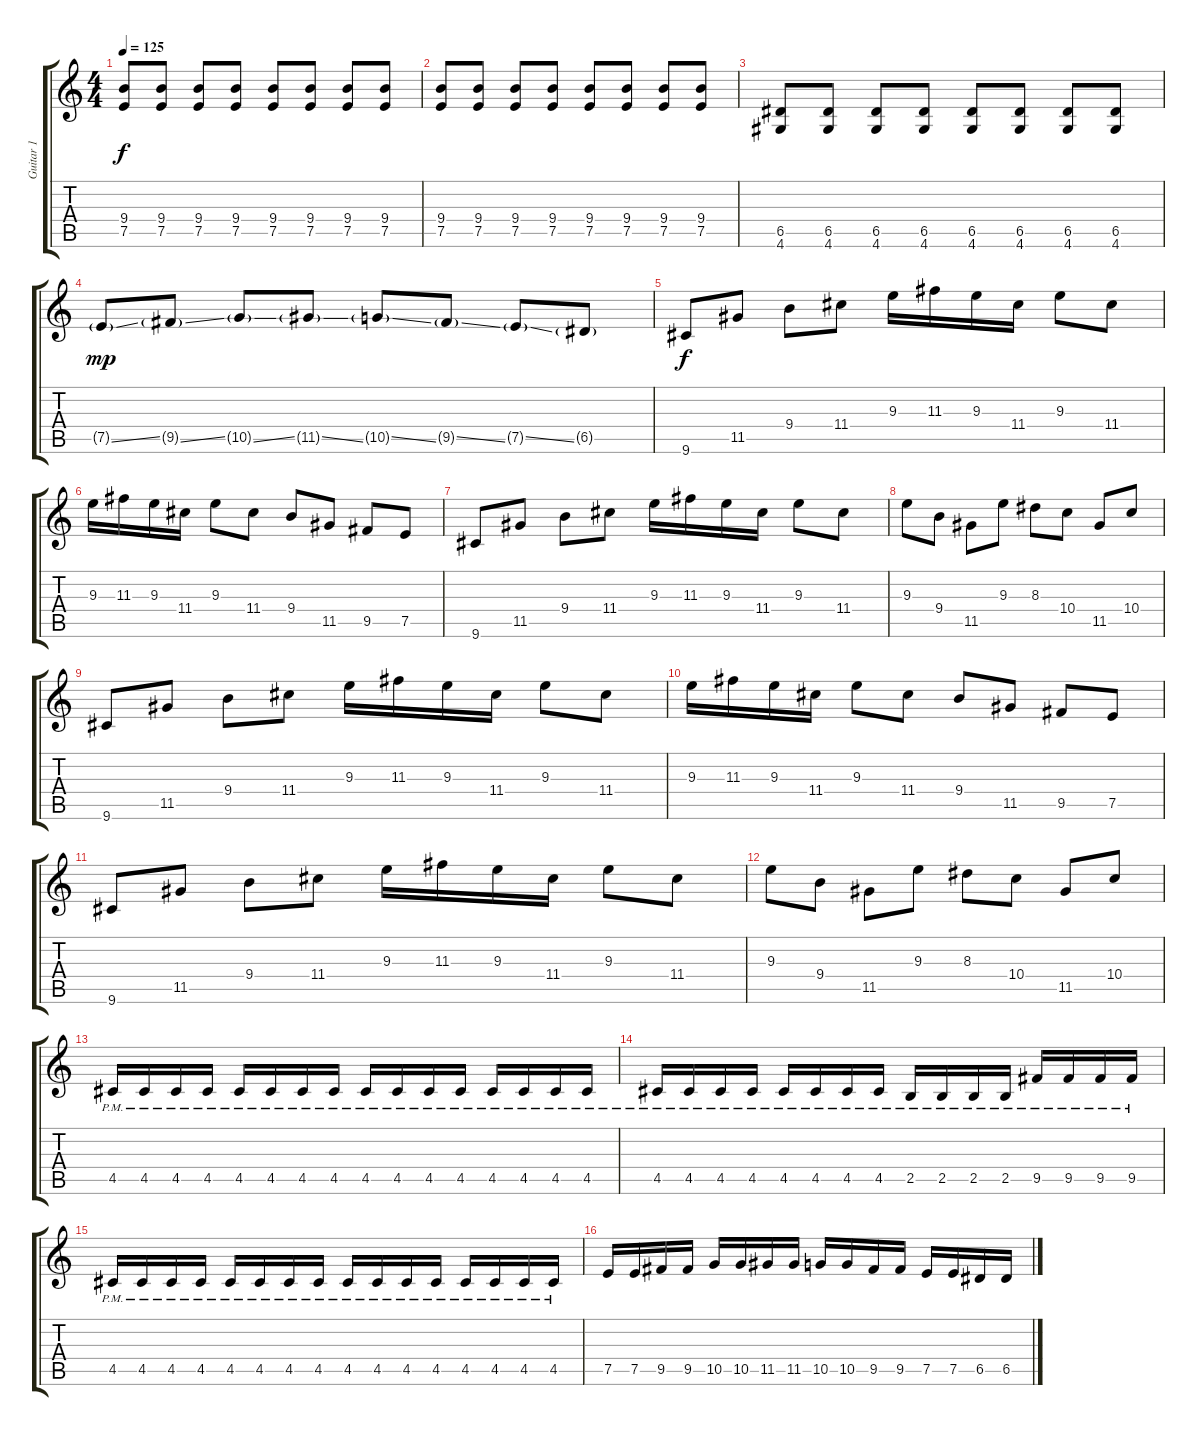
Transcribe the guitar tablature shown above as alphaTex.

\track ("Guitar 1" "Guitar 1") {instrument overdrivenguitar}
\staff {score tabs}
\tuning (E4 B3 G3 D3 A2 E2) {hide}
\ts (4 4)
\tempo 125
\clef g2
\ks c
(9.4 7.5).8{dy f} (9.4 7.5).8 (9.4 7.5).8 (9.4 7.5).8 (9.4 7.5).8 (9.4 7.5).8 (9.4 7.5).8 (9.4 7.5).8 |
(9.4 7.5).8 (9.4 7.5).8 (9.4 7.5).8 (9.4 7.5).8 (9.4 7.5).8 (9.4 7.5).8 (9.4 7.5).8 (9.4 7.5).8 |
(6.5 4.6).8 (6.5 4.6).8 (6.5 4.6).8 (6.5 4.6).8 (6.5 4.6).8 (6.5 4.6).8 (6.5 4.6).8 (6.5 4.6).8 |
7.5{ss g}.8{dy mp} 9.5{ss g}.8 10.5{ss g}.8 11.5{ss g}.8 10.5{ss g}.8 9.5{ss g}.8 7.5{ss g}.8 6.5{g}.8 |
9.6.8{dy f} 11.5.8 9.4.8 11.4.8 9.3.16 11.3.16 9.3.16 11.4.16 9.3.8 11.4.8 |
9.3.16 11.3.16 9.3.16 11.4.16 9.3.8 11.4.8 9.4.8 11.5.8 9.5.8 7.5.8 |
9.6.8 11.5.8 9.4.8 11.4.8 9.3.16 11.3.16 9.3.16 11.4.16 9.3.8 11.4.8 |
9.3.8 9.4.8 11.5.8 9.3.8 8.3.8 10.4.8 11.5.8 10.4.8 |
9.6.8 11.5.8 9.4.8 11.4.8 9.3.16 11.3.16 9.3.16 11.4.16 9.3.8 11.4.8 |
9.3.16 11.3.16 9.3.16 11.4.16 9.3.8 11.4.8 9.4.8 11.5.8 9.5.8 7.5.8 |
9.6.8 11.5.8 9.4.8 11.4.8 9.3.16 11.3.16 9.3.16 11.4.16 9.3.8 11.4.8 |
9.3.8 9.4.8 11.5.8 9.3.8 8.3.8 10.4.8 11.5.8 10.4.8 |
4.5{pm}.16 4.5{pm}.16 4.5{pm}.16 4.5{pm}.16 4.5{pm}.16 4.5{pm}.16 4.5{pm}.16 4.5{pm}.16 4.5{pm}.16 4.5{pm}.16 4.5{pm}.16 4.5{pm}.16 4.5{pm}.16 4.5{pm}.16 4.5{pm}.16 4.5{pm}.16 |
4.5{pm}.16 4.5{pm}.16 4.5{pm}.16 4.5{pm}.16 4.5{pm}.16 4.5{pm}.16 4.5{pm}.16 4.5{pm}.16 2.5{pm}.16 2.5{pm}.16 2.5{pm}.16 2.5{pm}.16 9.5{pm}.16 9.5{pm}.16 9.5{pm}.16 9.5{pm}.16 |
4.5{pm}.16 4.5{pm}.16 4.5{pm}.16 4.5{pm}.16 4.5{pm}.16 4.5{pm}.16 4.5{pm}.16 4.5{pm}.16 4.5{pm}.16 4.5{pm}.16 4.5{pm}.16 4.5{pm}.16 4.5{pm}.16 4.5{pm}.16 4.5{pm}.16 4.5{pm}.16 |
7.5.16 7.5.16 9.5.16 9.5.16 10.5.16 10.5.16 11.5.16 11.5.16 10.5.16 10.5.16 9.5.16 9.5.16 7.5.16 7.5.16 6.5.16 6.5.16
